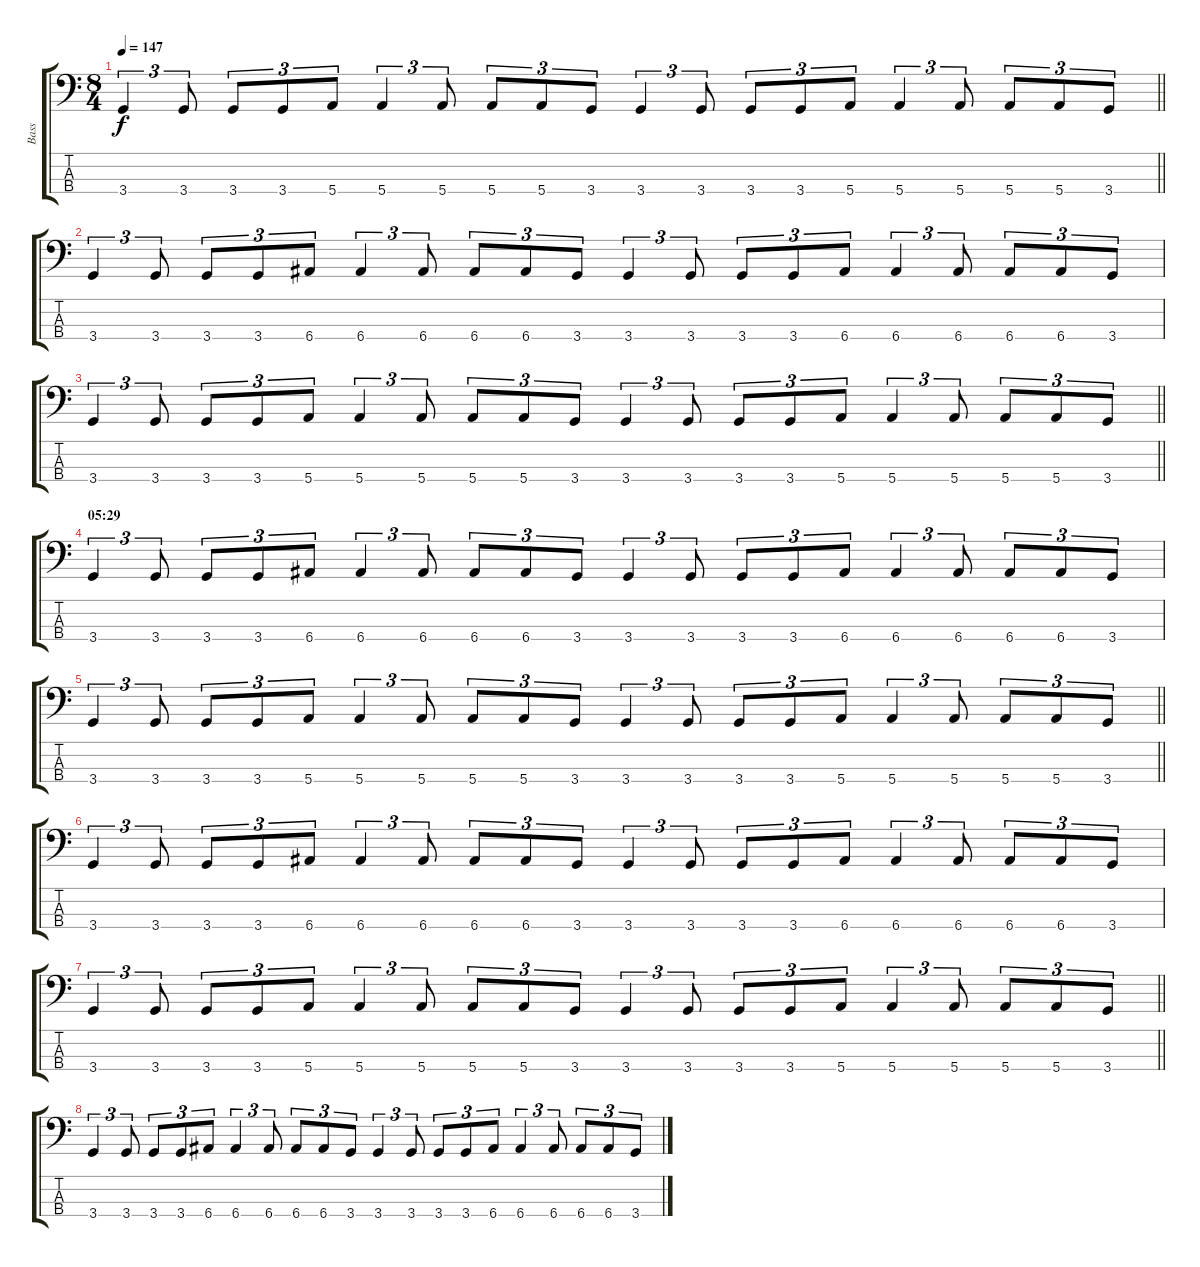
\track ("Bass" "Bass") {instrument electricbassfinger}
\staff {score tabs}
\tuning (G2 D2 A1 E1) {hide}
\ts (8 4)
\tempo 147
\clef f4
\barLineRight lightlight
\ks c
3.4.4{tu (3 2) dy f} 3.4.8{tu (3 2)} 3.4.8{tu (3 2)} 3.4.8{tu (3 2)} 5.4.8{tu (3 2)} 5.4.4{tu (3 2)} 5.4.8{tu (3 2)} 5.4.8{tu (3 2)} 5.4.8{tu (3 2)} 3.4.8{tu (3 2)} 3.4.4{tu (3 2)} 3.4.8{tu (3 2)} 3.4.8{tu (3 2)} 3.4.8{tu (3 2)} 5.4.8{tu (3 2)} 5.4.4{tu (3 2)} 5.4.8{tu (3 2)} 5.4.8{tu (3 2)} 5.4.8{tu (3 2)} 3.4.8{tu (3 2)} |
3.4.4{tu (3 2)} 3.4.8{tu (3 2)} 3.4.8{tu (3 2)} 3.4.8{tu (3 2)} 6.4.8{tu (3 2)} 6.4.4{tu (3 2)} 6.4.8{tu (3 2)} 6.4.8{tu (3 2)} 6.4.8{tu (3 2)} 3.4.8{tu (3 2)} 3.4.4{tu (3 2)} 3.4.8{tu (3 2)} 3.4.8{tu (3 2)} 3.4.8{tu (3 2)} 6.4.8{tu (3 2)} 6.4.4{tu (3 2)} 6.4.8{tu (3 2)} 6.4.8{tu (3 2)} 6.4.8{tu (3 2)} 3.4.8{tu (3 2)} |
\barLineRight lightlight
3.4.4{tu (3 2)} 3.4.8{tu (3 2)} 3.4.8{tu (3 2)} 3.4.8{tu (3 2)} 5.4.8{tu (3 2)} 5.4.4{tu (3 2)} 5.4.8{tu (3 2)} 5.4.8{tu (3 2)} 5.4.8{tu (3 2)} 3.4.8{tu (3 2)} 3.4.4{tu (3 2)} 3.4.8{tu (3 2)} 3.4.8{tu (3 2)} 3.4.8{tu (3 2)} 5.4.8{tu (3 2)} 5.4.4{tu (3 2)} 5.4.8{tu (3 2)} 5.4.8{tu (3 2)} 5.4.8{tu (3 2)} 3.4.8{tu (3 2)} |
\section ("" "05:29")
3.4.4{tu (3 2)} 3.4.8{tu (3 2)} 3.4.8{tu (3 2)} 3.4.8{tu (3 2)} 6.4.8{tu (3 2)} 6.4.4{tu (3 2)} 6.4.8{tu (3 2)} 6.4.8{tu (3 2)} 6.4.8{tu (3 2)} 3.4.8{tu (3 2)} 3.4.4{tu (3 2)} 3.4.8{tu (3 2)} 3.4.8{tu (3 2)} 3.4.8{tu (3 2)} 6.4.8{tu (3 2)} 6.4.4{tu (3 2)} 6.4.8{tu (3 2)} 6.4.8{tu (3 2)} 6.4.8{tu (3 2)} 3.4.8{tu (3 2)} |
\barLineRight lightlight
3.4.4{tu (3 2)} 3.4.8{tu (3 2)} 3.4.8{tu (3 2)} 3.4.8{tu (3 2)} 5.4.8{tu (3 2)} 5.4.4{tu (3 2)} 5.4.8{tu (3 2)} 5.4.8{tu (3 2)} 5.4.8{tu (3 2)} 3.4.8{tu (3 2)} 3.4.4{tu (3 2)} 3.4.8{tu (3 2)} 3.4.8{tu (3 2)} 3.4.8{tu (3 2)} 5.4.8{tu (3 2)} 5.4.4{tu (3 2)} 5.4.8{tu (3 2)} 5.4.8{tu (3 2)} 5.4.8{tu (3 2)} 3.4.8{tu (3 2)} |
3.4.4{tu (3 2)} 3.4.8{tu (3 2)} 3.4.8{tu (3 2)} 3.4.8{tu (3 2)} 6.4.8{tu (3 2)} 6.4.4{tu (3 2)} 6.4.8{tu (3 2)} 6.4.8{tu (3 2)} 6.4.8{tu (3 2)} 3.4.8{tu (3 2)} 3.4.4{tu (3 2)} 3.4.8{tu (3 2)} 3.4.8{tu (3 2)} 3.4.8{tu (3 2)} 6.4.8{tu (3 2)} 6.4.4{tu (3 2)} 6.4.8{tu (3 2)} 6.4.8{tu (3 2)} 6.4.8{tu (3 2)} 3.4.8{tu (3 2)} |
\barLineRight lightlight
3.4.4{tu (3 2)} 3.4.8{tu (3 2)} 3.4.8{tu (3 2)} 3.4.8{tu (3 2)} 5.4.8{tu (3 2)} 5.4.4{tu (3 2)} 5.4.8{tu (3 2)} 5.4.8{tu (3 2)} 5.4.8{tu (3 2)} 3.4.8{tu (3 2)} 3.4.4{tu (3 2)} 3.4.8{tu (3 2)} 3.4.8{tu (3 2)} 3.4.8{tu (3 2)} 5.4.8{tu (3 2)} 5.4.4{tu (3 2)} 5.4.8{tu (3 2)} 5.4.8{tu (3 2)} 5.4.8{tu (3 2)} 3.4.8{tu (3 2)} |
3.4.4{tu (3 2)} 3.4.8{tu (3 2)} 3.4.8{tu (3 2)} 3.4.8{tu (3 2)} 6.4.8{tu (3 2)} 6.4.4{tu (3 2)} 6.4.8{tu (3 2)} 6.4.8{tu (3 2)} 6.4.8{tu (3 2)} 3.4.8{tu (3 2)} 3.4.4{tu (3 2)} 3.4.8{tu (3 2)} 3.4.8{tu (3 2)} 3.4.8{tu (3 2)} 6.4.8{tu (3 2)} 6.4.4{tu (3 2)} 6.4.8{tu (3 2)} 6.4.8{tu (3 2)} 6.4.8{tu (3 2)} 3.4.8{tu (3 2)}
